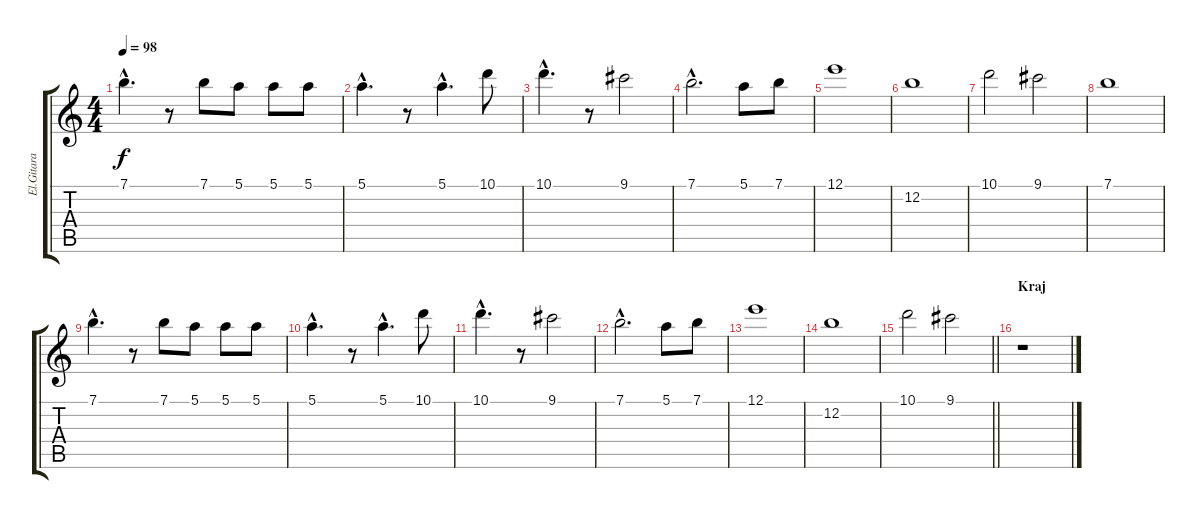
\track ("El.Gitara" "El.Gitara") {instrument overdrivenguitar}
\staff {score tabs}
\tuning (E4 B3 G3 D3 A2 E2) {hide}
\ts (4 4)
\tempo 98
\clef g2
\ks c
7.1{hac}.4{d dy f} r.8 7.1.8 5.1.8 5.1.8 5.1.8 |
5.1{hac}.4{d} r.8 5.1{hac}.4{d} 10.1.8 |
10.1{hac}.4{d} r.8 9.1.2 |
7.1{hac}.2{d} 5.1.8 7.1.8 |
12.1.1 |
12.2.1 |
10.1.2 9.1.2 |
7.1.1 |
7.1{hac}.4{d} r.8 7.1.8 5.1.8 5.1.8 5.1.8 |
5.1{hac}.4{d} r.8 5.1{hac}.4{d} 10.1.8 |
10.1{hac}.4{d} r.8 9.1.2 |
7.1{hac}.2{d} 5.1.8 7.1.8 |
12.1.1 |
12.2.1 |
\barLineRight lightlight
10.1.2 9.1.2 |
\section ("" "Kraj")
r.1
